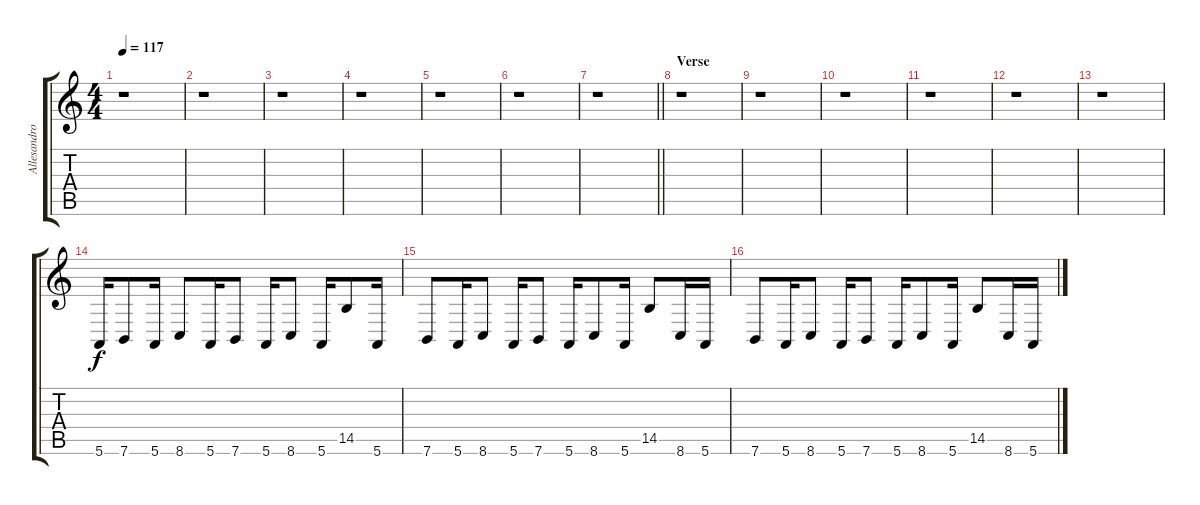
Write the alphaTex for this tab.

\track ("Allesandro Cortini" "Allesandro") {instrument pad3polysynth}
\staff {score tabs}
\tuning (E4 B3 G3 D3 A2 E2) {hide}
\ts (4 4)
\tempo 117
\clef g2
\ks c
r.1{dy f} |
r.1 |
r.1 |
r.1 |
r.1 |
r.1 |
\barLineRight lightlight
r.1 |
\section ("" "Verse")
r.1 |
r.1 |
r.1 |
r.1 |
r.1 |
r.1 |
5.6.16{volume 11 instrument lead2sawtooth} 7.6.8 5.6.16 8.6.8 5.6.16 7.6.8 5.6.16 8.6.8 5.6.16 14.5.8 5.6.16 |
7.6.8 5.6.16 8.6.8 5.6.16 7.6.8 5.6.16 8.6.8 5.6.16 14.5.8 8.6.16 5.6.16 |
7.6.8 5.6.16 8.6.8 5.6.16 7.6.8 5.6.16 8.6.8 5.6.16 14.5.8 8.6.16 5.6.16
